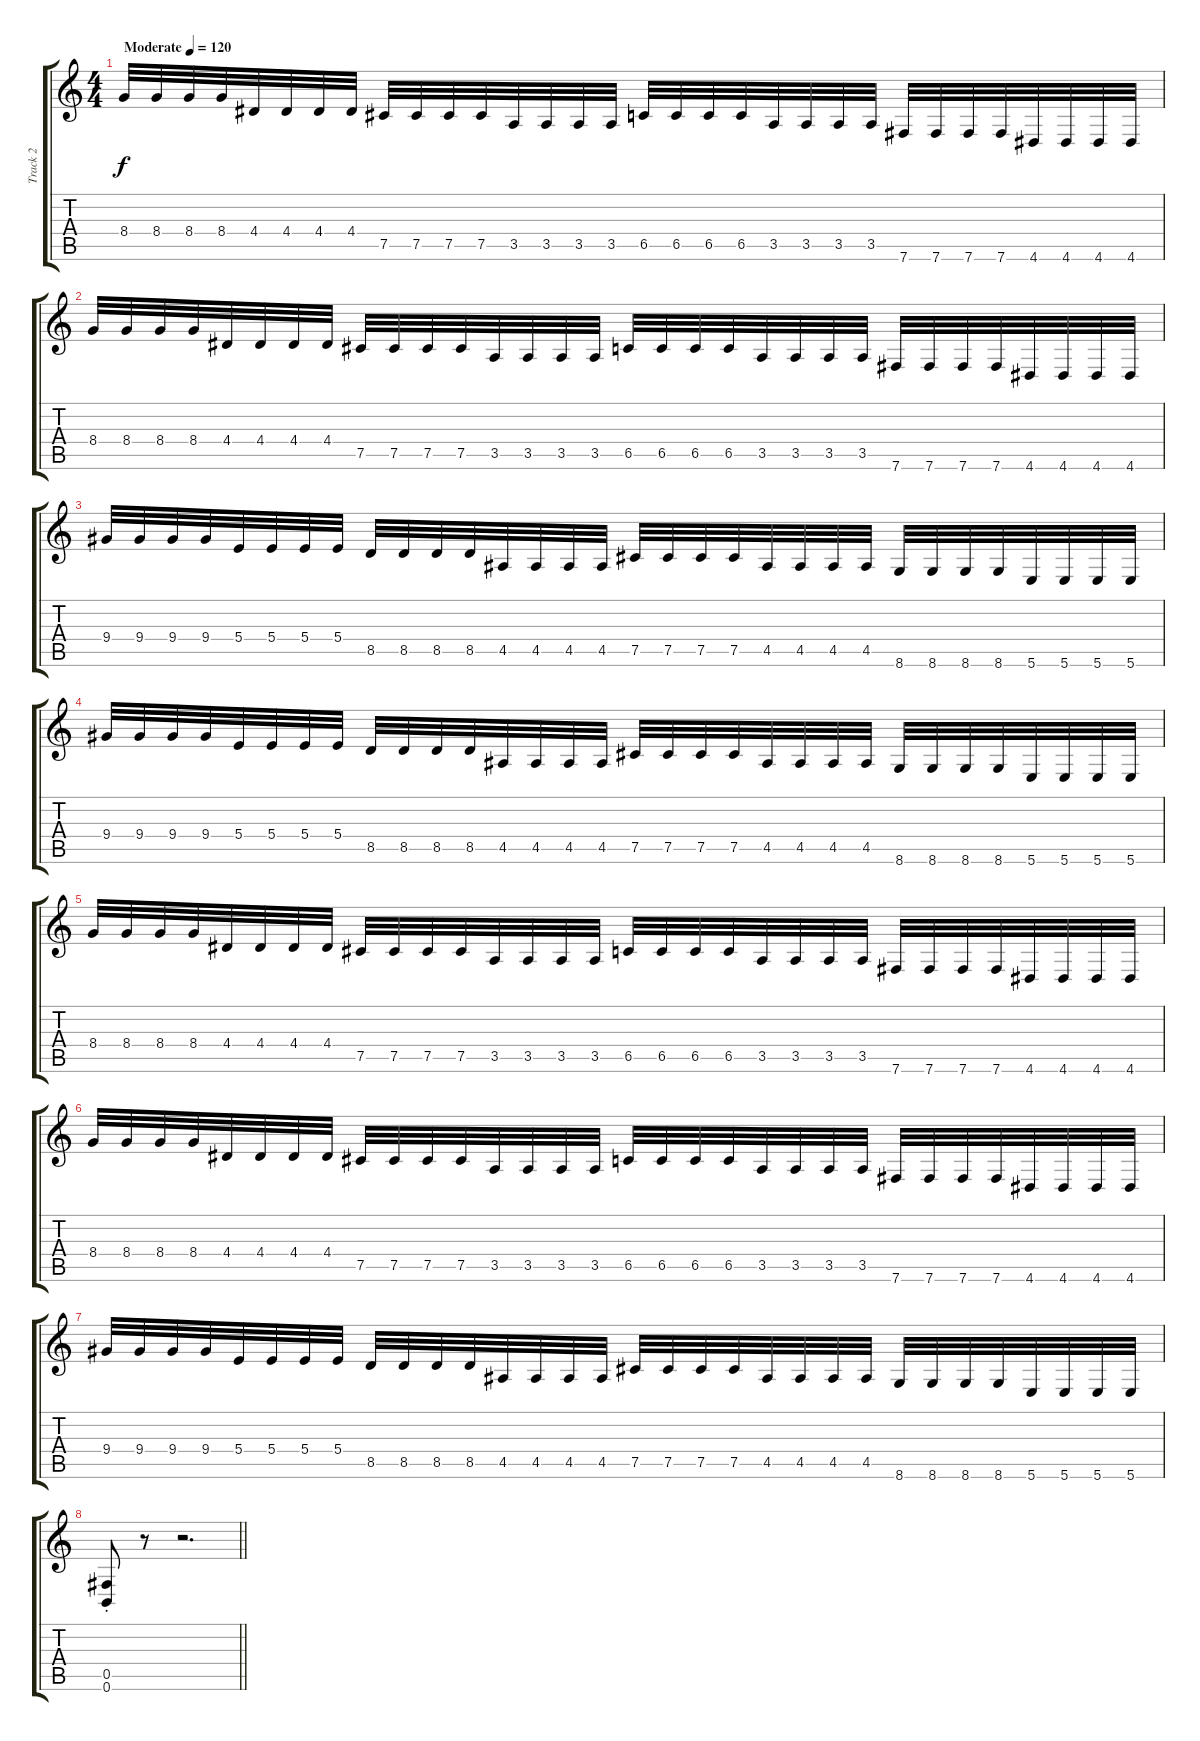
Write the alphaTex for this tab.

\track ("Track 2" "Track 2") {instrument distortionguitar}
\staff {score tabs}
\tuning (Db4 Ab3 E3 B2 Gb2 B1) {hide}
\ts (4 4)
\tempo (120 "Moderate")
\clef g2
\ks c
8.4.32{dy f instrument distortionguitar} 8.4.32 8.4.32 8.4.32 4.4.32 4.4.32 4.4.32 4.4.32 7.5.32 7.5.32 7.5.32 7.5.32 3.5.32 3.5.32 3.5.32 3.5.32 6.5.32 6.5.32 6.5.32 6.5.32 3.5.32 3.5.32 3.5.32 3.5.32 7.6.32 7.6.32 7.6.32 7.6.32 4.6.32 4.6.32 4.6.32 4.6.32 |
8.4.32 8.4.32 8.4.32 8.4.32 4.4.32 4.4.32 4.4.32 4.4.32 7.5.32 7.5.32 7.5.32 7.5.32 3.5.32 3.5.32 3.5.32 3.5.32 6.5.32 6.5.32 6.5.32 6.5.32 3.5.32 3.5.32 3.5.32 3.5.32 7.6.32 7.6.32 7.6.32 7.6.32 4.6.32 4.6.32 4.6.32 4.6.32 |
9.4.32 9.4.32 9.4.32 9.4.32 5.4.32 5.4.32 5.4.32 5.4.32 8.5.32 8.5.32 8.5.32 8.5.32 4.5.32 4.5.32 4.5.32 4.5.32 7.5.32 7.5.32 7.5.32 7.5.32 4.5.32 4.5.32 4.5.32 4.5.32 8.6.32 8.6.32 8.6.32 8.6.32 5.6.32 5.6.32 5.6.32 5.6.32 |
9.4.32 9.4.32 9.4.32 9.4.32 5.4.32 5.4.32 5.4.32 5.4.32 8.5.32 8.5.32 8.5.32 8.5.32 4.5.32 4.5.32 4.5.32 4.5.32 7.5.32 7.5.32 7.5.32 7.5.32 4.5.32 4.5.32 4.5.32 4.5.32 8.6.32 8.6.32 8.6.32 8.6.32 5.6.32 5.6.32 5.6.32 5.6.32 |
8.4.32 8.4.32 8.4.32 8.4.32 4.4.32 4.4.32 4.4.32 4.4.32 7.5.32 7.5.32 7.5.32 7.5.32 3.5.32 3.5.32 3.5.32 3.5.32 6.5.32 6.5.32 6.5.32 6.5.32 3.5.32 3.5.32 3.5.32 3.5.32 7.6.32 7.6.32 7.6.32 7.6.32 4.6.32 4.6.32 4.6.32 4.6.32 |
8.4.32 8.4.32 8.4.32 8.4.32 4.4.32 4.4.32 4.4.32 4.4.32 7.5.32 7.5.32 7.5.32 7.5.32 3.5.32 3.5.32 3.5.32 3.5.32 6.5.32 6.5.32 6.5.32 6.5.32 3.5.32 3.5.32 3.5.32 3.5.32 7.6.32 7.6.32 7.6.32 7.6.32 4.6.32 4.6.32 4.6.32 4.6.32 |
9.4.32 9.4.32 9.4.32 9.4.32 5.4.32 5.4.32 5.4.32 5.4.32 8.5.32 8.5.32 8.5.32 8.5.32 4.5.32 4.5.32 4.5.32 4.5.32 7.5.32 7.5.32 7.5.32 7.5.32 4.5.32 4.5.32 4.5.32 4.5.32 8.6.32 8.6.32 8.6.32 8.6.32 5.6.32 5.6.32 5.6.32 5.6.32 |
\barLineRight lightlight
(0.5{st} 0.6{st}).8 r.8 r.2{d}
